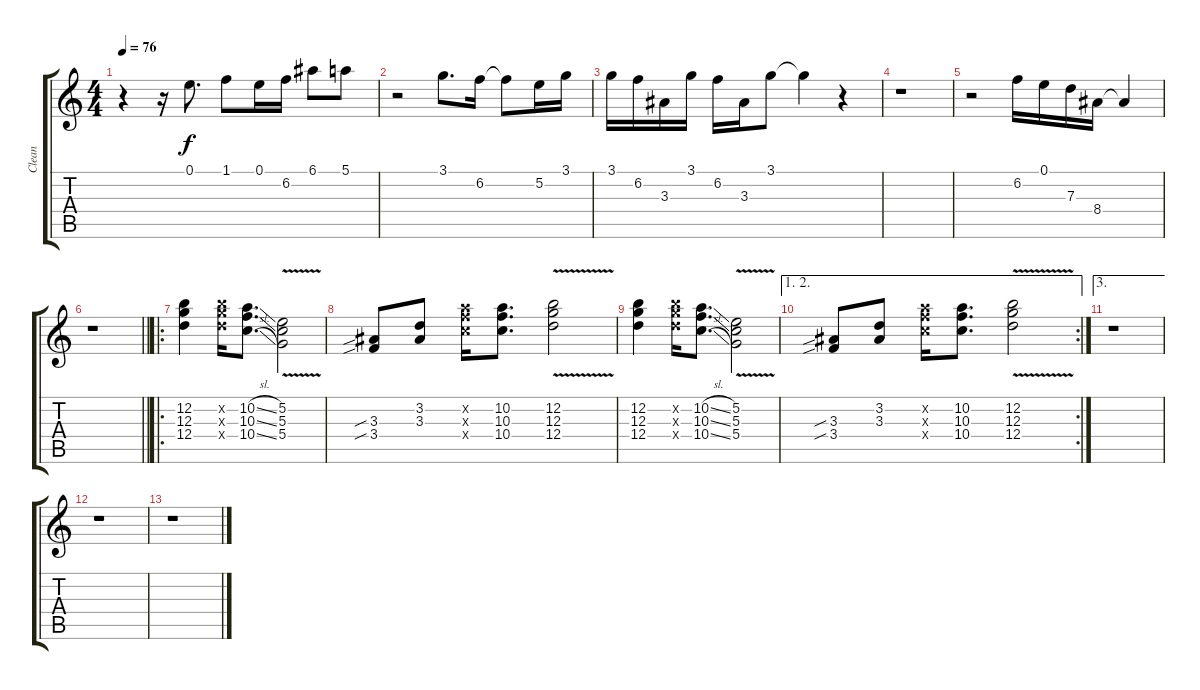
\track ("Clean" "Clean") {instrument electricguitarclean}
\staff {score tabs}
\tuning (E4 B3 G3 D3 A2 E2) {hide}
\ts (4 4)
\tempo 76
\clef g2
\ks c
r.4{dy f} r.16 0.1.8{d} 1.1.8 0.1.16 6.2.16 6.1.8 5.1.8 |
r.2 3.1.8{d} 6.2.16 6.2{t}.8 5.2.16 3.1.16 |
3.1.16 6.2.16 3.3.16 3.1.16 6.2.16 3.3.16 3.1.8 3.1{t}.4 r.4 |
r.1 |
r.2 6.2.16 0.1.16 7.3.16 8.4.16 8.4{t}.4 |
\barLineRight lightlight
r.1 |
\ro
(12.2 12.3 12.4).4 (12.2{x} 12.3{x} 12.4{x}).16 (10.2{sl} 10.3{sl} 10.4{sl}).8{d} (5.2{v} 5.3{v} 5.4{v}).2 |
(3.3{sib} 3.4{sib}).8 (3.2 3.3).8 (10.2{x} 10.3{x} 10.4{x}).16 (10.2 10.3 10.4).8{d} (12.2{v} 12.3{v} 12.4{v}).2 |
(12.2 12.3 12.4).4 (12.2{x} 12.3{x} 12.4{x}).16 (10.2{sl} 10.3{sl} 10.4{sl}).8{d} (5.2{v} 5.3{v} 5.4{v}).2 |
\ae (1 2)
\rc 2
(3.3{sib} 3.4{sib}).8 (3.2 3.3).8 (10.2{x} 10.3{x} 10.4{x}).16 (10.2 10.3 10.4).8{d} (12.2{v} 12.3{v} 12.4{v}).2 |
\ae 3
r.1 |
r.1 |
r.1
